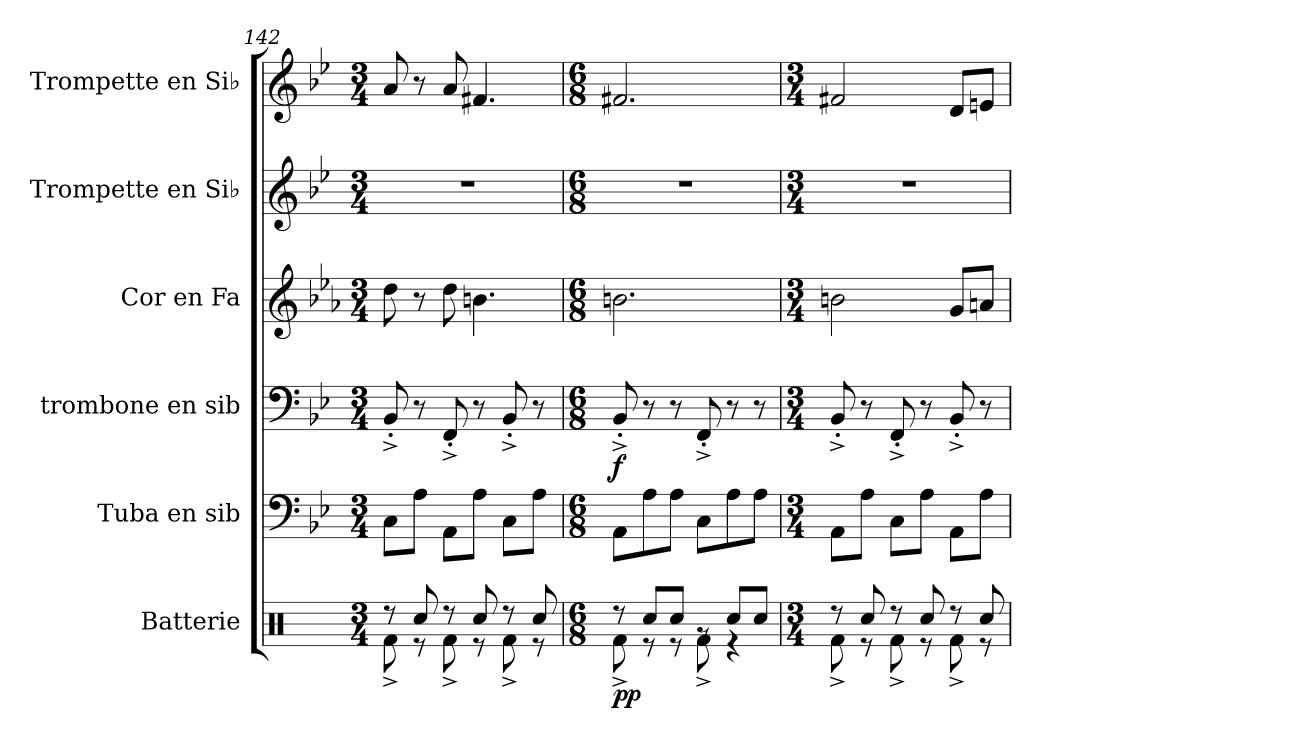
**kern	**dynam	**kern	**kern	**dynam	**kern	**kern	**kern
*part6	*part6	*part5	*part4	*part4	*part3	*part2	*part1
*staff6	*staff6	*staff5	*staff4	*staff4	*staff3	*staff2	*staff1
*I"Batterie	*	*I"Tuba en sib	*I"trombone en sib	*	*I"Cor en Fa	*I"Trompette en Si♭	*I"Trompette en Si♭
*I'Batt.	*	*I'Tub. sib	*I'Trb. sib	*	*I'Cor Fa	*I'Tromp. Si♭	*I'Tromp. Si♭
*clefX	*	*clefF4	*clefF4	*	*clefG2	*clefG2	*clefG2
*	*	*ITrd1c2	*ITrd1c2	*	*ITrd4c7	*ITrd1c2	*ITrd1c2
*k[]	*	*k[b-e-a-d-]	*k[b-e-a-d-]	*	*k[b-e-a-d-]	*k[b-e-a-d-]	*k[b-e-a-d-]
*M3/4	*	*M3/4	*M3/4	*	*M3/4	*M3/4	*M3/4
=142	=142	=142	=142	=142	=142	=142	=142
*^	*	*	*	*	*	*	*
8r	8Rf^\	.	8BB-\L	8AA-'^/	.	8g\	2.r	8g/
8Rcc/	8r	.	8G\J	8r	.	8r	.	8r
8r	8Rf^\	.	8GG\L	8EE-'^/	.	8g\	.	8g/
8Rcc/	8r	.	8G\J	8r	.	4.en\	.	4.en/
8r	8Rf^\	.	8BB-\L	8AA-'^/	.	.	.	.
8Rcc/	8r	.	8G\J	8r	.	.	.	.
=143	=143	=143	=143	=143	=143	=143	=143	=143
*M6/8	*	*	*M6/8	*M6/8	*	*M6/8	*M6/8	*M6/8
!	!	!LO:DY:b	!	!	!	!	!	!
!	!	!LO:DY:n=1:b	!	!	!LO:DY:b	!	!	!
8r	8Rf^\	p p	8GG\L	8AA-'^/	f	2.en\	2.r	2.en/
8Rcc/L	8r	.	8G\	8r	.	.	.	.
8Rcc/J	8r	.	8G\J	8r	.	.	.	.
8rg	8Rf^\	.	8BB-\L	8EE-'^/	.	.	.	.
8Rcc/L	4r	.	8G\	8r	.	.	.	.
8Rcc/J	.	.	8G\J	8r	.	.	.	.
!!LO:LB:g=z
=144	=144	=144	=144	=144	=144	=144	=144	=144
*M3/4	*	*	*M3/4	*M3/4	*	*M3/4	*M3/4	*M3/4
8r	8Rf^\	.	8GG\L	8AA-'^/	.	2en\	2.r	2en/
8Rcc/	8r	.	8G\J	8r	.	.	.	.
8r	8Rf^\	.	8BB-\L	8EE-'^/	.	.	.	.
8Rcc/	8r	.	8G\J	8r	.	.	.	.
8r	8Rf^\	.	8GG\L	8AA-'^/	.	8c/L	.	8c/L
8Rcc/	8r	.	8G\J	8r	.	8dn/J	.	8dn/J
*v	*v	*	*	*	*	*	*	*
=	=	=	=	=	=	=	=
*-	*-	*-	*-	*-	*-	*-	*-
